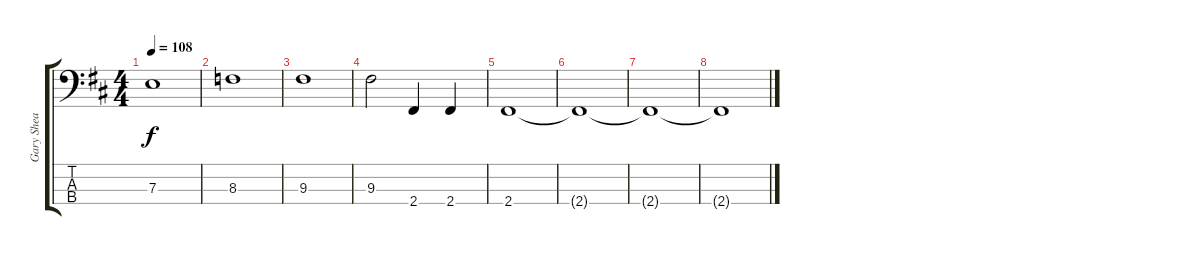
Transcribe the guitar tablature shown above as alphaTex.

\track ("Gary Shea" "Gary Shea") {instrument electricbassfinger}
\staff {score tabs}
\tuning (G2 D2 A1 E1) {hide}
\ts (4 4)
\tempo 108
\clef f4
\ks d
7.3.1{dy f} |
8.3.1 |
9.3.1 |
9.3.2 2.4.4 2.4.4 |
2.4.1 |
2.4{t}.1 |
2.4{t}.1 |
2.4{t}.1
